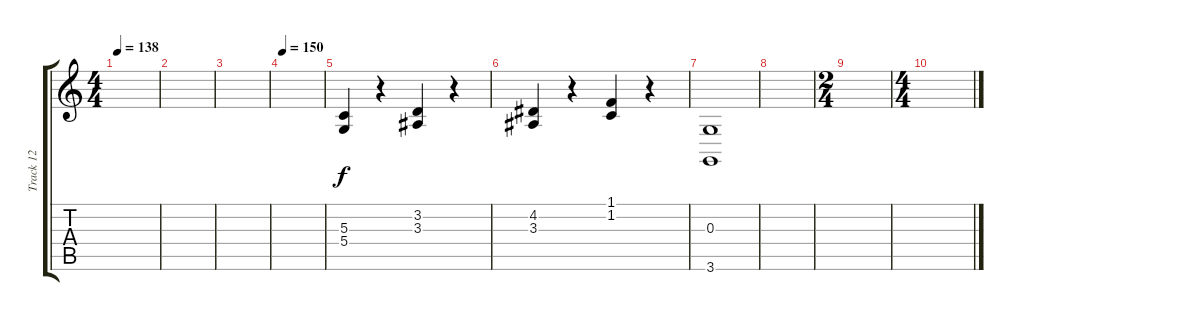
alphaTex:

\track ("Track 12" "Track 12") {instrument choiraahs}
\staff {score tabs}
\tuning (E4 B3 G3 D3 A2 E2) {hide}
\ts (4 4)
\tempo 138
\clef g2
\ks c
|
|
|
\tempo 150
|
(5.3 5.4).4 r.4 (3.2 3.3).4 r.4 |
(4.2 3.3).4 r.4 (1.1 1.2).4 r.4 |
(0.3 3.6).1 |
|
\ts (2 4)
|
\ts (4 4)
